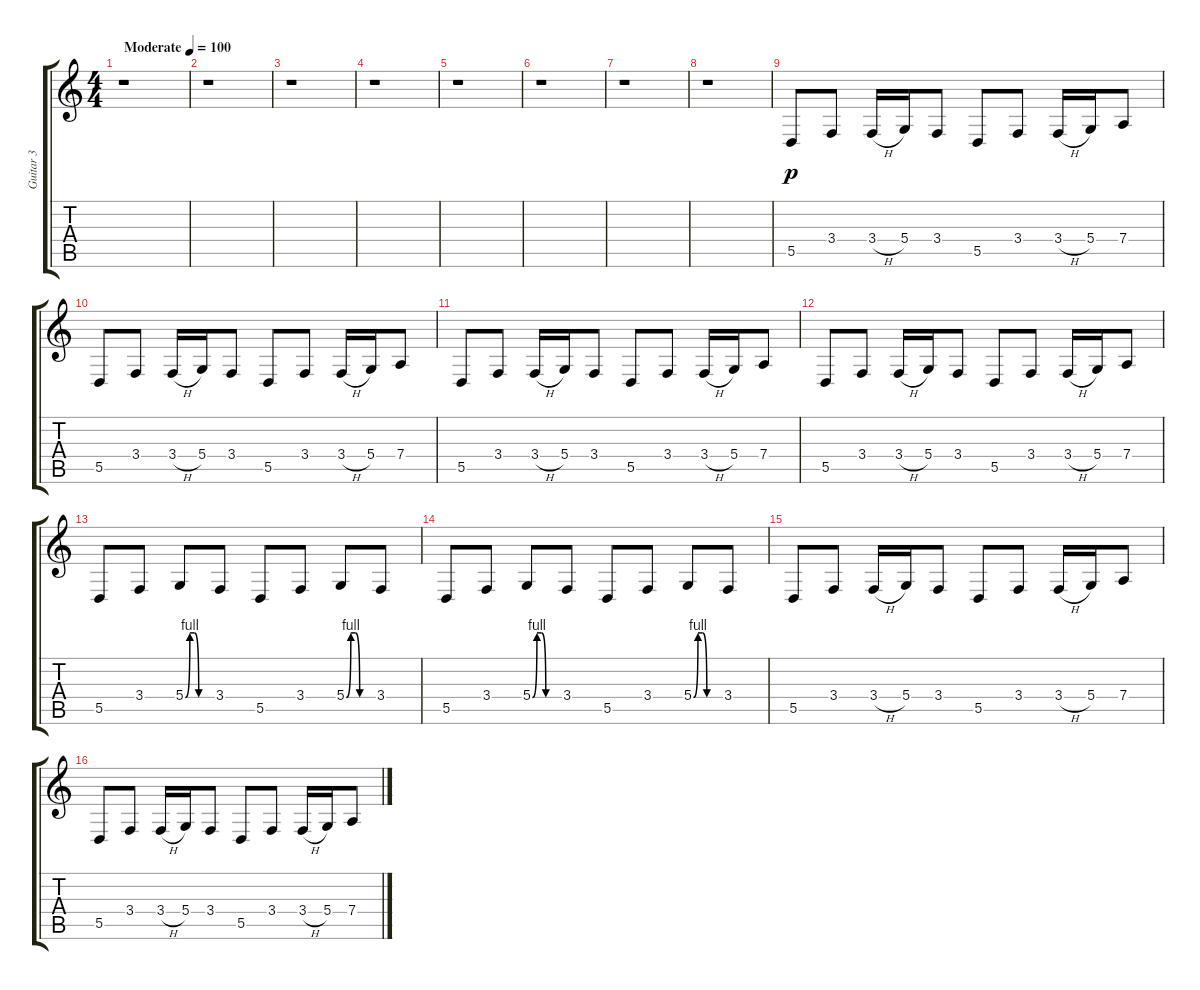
\track ("Guitar 3" "Guitar 3") {instrument lead2sawtooth}
\staff {score tabs}
\tuning (E4 B3 G3 D3 A2 E2) {hide}
\ts (4 4)
\tempo (100 "Moderate")
\clef g2
\ks c
r.1{dy p instrument lead2sawtooth} |
r.1 |
r.1 |
r.1 |
r.1 |
r.1 |
r.1 |
r.1 |
5.5.8{volume 16} 3.4.8 3.4{h}.16 5.4.16 3.4.8 5.5.8 3.4.8 3.4{h}.16 5.4.16 7.4.8 |
5.5.8 3.4.8 3.4{h}.16 5.4.16 3.4.8 5.5.8 3.4.8 3.4{h}.16 5.4.16 7.4.8 |
5.5.8 3.4.8 3.4{h}.16 5.4.16 3.4.8 5.5.8 3.4.8 3.4{h}.16 5.4.16 7.4.8 |
5.5.8 3.4.8 3.4{h}.16 5.4.16 3.4.8 5.5.8 3.4.8 3.4{h}.16 5.4.16 7.4.8 |
5.5.8 3.4.8 5.4{be (custom 0 0 10 4 20 4 30 0 60 0)}.8 3.4.8 5.5.8 3.4.8 5.4{be (custom 0 0 10 4 20 4 30 0 60 0)}.8 3.4.8 |
5.5.8 3.4.8 5.4{be (custom 0 0 10 4 20 4 30 0 60 0)}.8 3.4.8 5.5.8 3.4.8 5.4{be (custom 0 0 10 4 20 4 30 0 60 0)}.8 3.4.8 |
5.5.8 3.4.8 3.4{h}.16 5.4.16 3.4.8 5.5.8 3.4.8 3.4{h}.16 5.4.16 7.4.8 |
5.5.8 3.4.8 3.4{h}.16 5.4.16 3.4.8 5.5.8 3.4.8 3.4{h}.16 5.4.16 7.4.8
